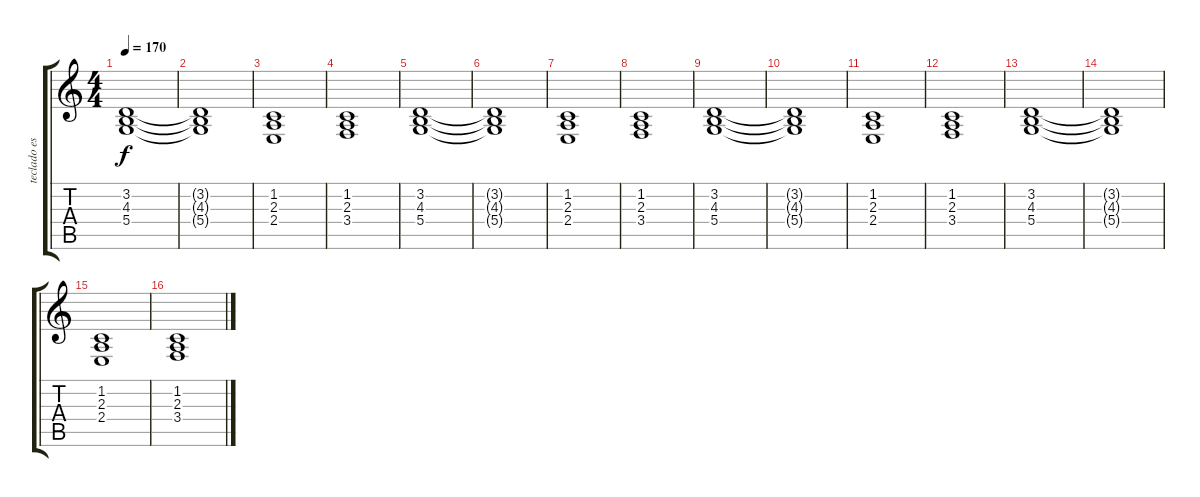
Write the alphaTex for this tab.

\track ("teclado esq" "teclado es") {instrument stringensemble1}
\staff {score tabs}
\tuning (E4 B3 G3 D3 A2 E2) {hide}
\ts (4 4)
\tempo 170
\clef g2
\ks c
(3.2 4.3 5.4).1{dy f} |
(3.2{t} 4.3{t} 5.4{t}).1 |
(1.2 2.3 2.4).1 |
(1.2 2.3 3.4).1 |
(3.2 4.3 5.4).1 |
(3.2{t} 4.3{t} 5.4{t}).1 |
(1.2 2.3 2.4).1 |
(1.2 2.3 3.4).1 |
(3.2 4.3 5.4).1 |
(3.2{t} 4.3{t} 5.4{t}).1 |
(1.2 2.3 2.4).1 |
(1.2 2.3 3.4).1 |
(3.2 4.3 5.4).1 |
(3.2{t} 4.3{t} 5.4{t}).1 |
(1.2 2.3 2.4).1 |
(1.2 2.3 3.4).1
